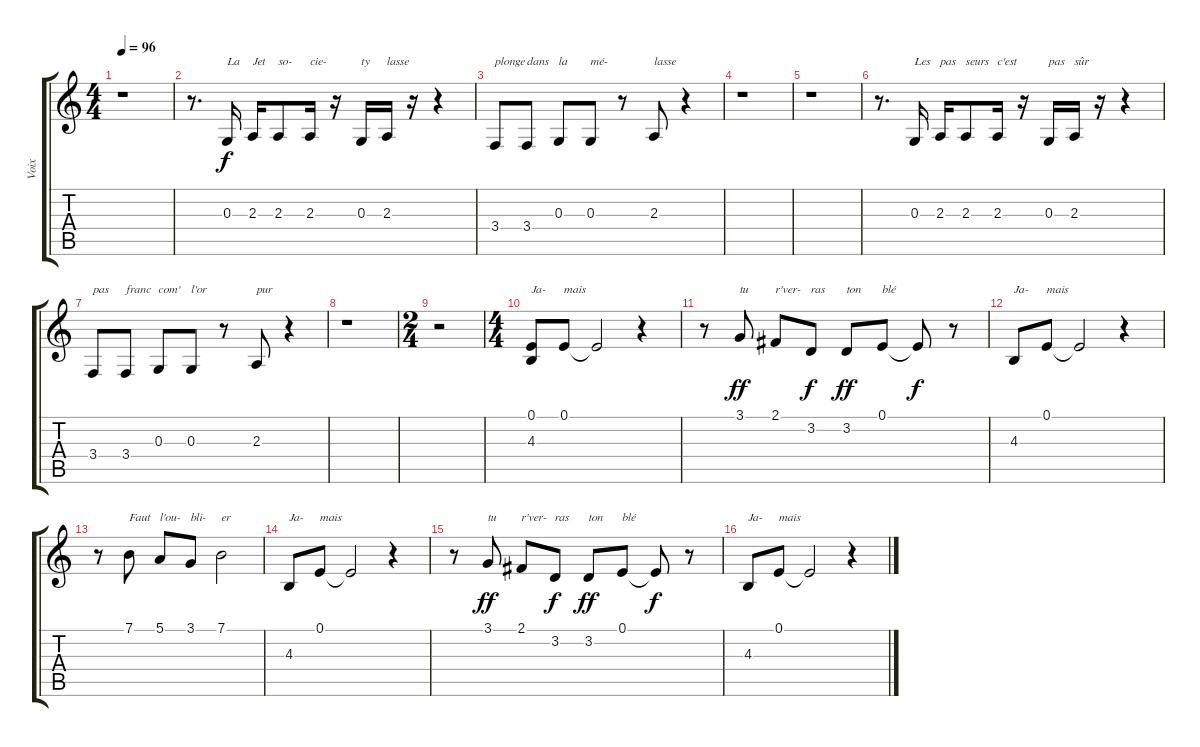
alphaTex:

\track ("Voix" "Voix") {instrument clarinet}
\staff {score tabs}
\tuning (E4 B3 G3 D3 A2 E2) {hide}
\ts (4 4)
\tempo 96
\clef g2
\ks c
r.1{dy f} |
r.8{d} 0.3.16{txt "La"} 2.3.16{txt "Jet"} 2.3.8{txt "so-"} 2.3.16{txt "cie-"} r.16 0.3.16{txt "ty"} 2.3.16{txt "lasse"} r.16 r.4 |
3.4.8{txt "plonge"} 3.4.8{txt "dans"} 0.3.8{txt "la"} 0.3.8{txt "mé-"} r.8 2.3.8{txt "lasse"} r.4 |
r.1 |
r.1 |
r.8{d} 0.3.16{txt "Les"} 2.3.16{txt "pas"} 2.3.8{txt "seurs"} 2.3.16{txt "c'est"} r.16 0.3.16{txt "pas"} 2.3.16{txt "sûr"} r.16 r.4 |
3.4.8{txt "pas"} 3.4.8{txt "franc"} 0.3.8{txt "com'"} 0.3.8{txt "l'or"} r.8 2.3.8{txt "pur"} r.4 |
r.1 |
\ts (2 4)
r.2 |
\ts (4 4)
(0.1 4.3).8{txt "Ja-"} 0.1.8{txt "mais"} 0.1{t}.2 r.4 |
r.8 3.1.8{txt "tu" dy ff} 2.1.8{txt "r'ver-"} 3.2.8{txt "ras" dy f} 3.2.8{txt "ton" dy ff} 0.1.8{txt "blé"} 0.1{t}.8{dy f} r.8 |
4.3.8{txt "Ja-"} 0.1.8{txt "mais"} 0.1{t}.2 r.4 |
r.8 7.1.8{txt "Faut"} 5.1.8{txt "l'ou-"} 3.1.8{txt "bli-"} 7.1.2{txt "er"} |
4.3.8{txt "Ja-"} 0.1.8{txt "mais"} 0.1{t}.2 r.4 |
r.8 3.1.8{txt "tu" dy ff} 2.1.8{txt "r'ver-"} 3.2.8{txt "ras" dy f} 3.2.8{txt "ton" dy ff} 0.1.8{txt "blé"} 0.1{t}.8{dy f} r.8 |
4.3.8{txt "Ja-" volume 12} 0.1.8{txt "mais"} 0.1{t}.2 r.4
